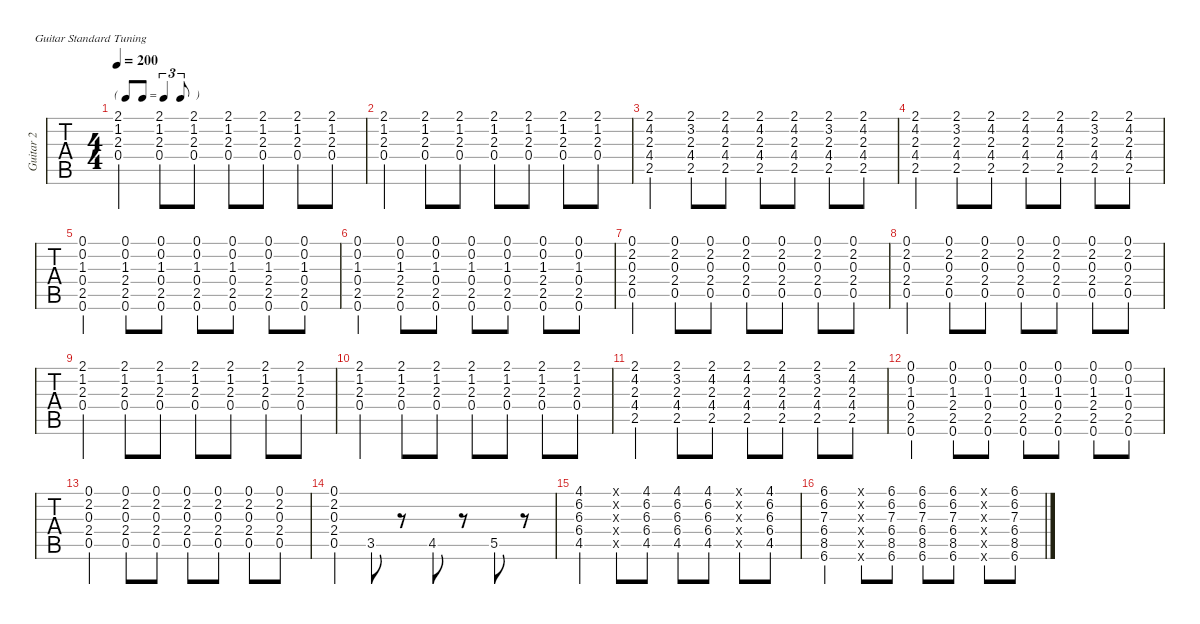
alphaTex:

\defaultSystemsLayout 4
\hideDynamics
\bracketExtendMode nobrackets
\otherSystemsTrackNameOrientation horizontal
\track ("Guitar 2" "Guitar 2") {instrument acousticguitarsteel}
\staff {tabs}
\tuning (E4 B3 G3 D3 A2 E2)
\displaytranspose 0
\ts (4 4)
\tf triplet8th
\tempo 200
\clef g2
\ks c
(0.4 2.3 1.2 2.1{acc #}).4{dy mf} (0.4 2.3 1.2 2.1{acc #}).8 (0.4 2.3 1.2 2.1{acc #}).8 (0.4 2.3 1.2 2.1{acc #}).8 (0.4 2.3 1.2 2.1{acc #}).8 (0.4 2.3 1.2 2.1{acc #}).8 (0.4 2.3 1.2 2.1{acc #}).8 |
(0.4 2.3 1.2 2.1{acc #}).4 (0.4 2.3 1.2 2.1{acc #}).8 (0.4 2.3 1.2 2.1{acc #}).8 (0.4 2.3 1.2 2.1{acc #}).8 (0.4 2.3 1.2 2.1{acc #}).8 (0.4 2.3 1.2 2.1{acc #}).8 (0.4 2.3 1.2 2.1{acc #}).8 |
(2.5 4.4{acc #} 2.3 4.2{acc b} 2.1{acc #}).4 (2.5 4.4{acc #} 2.3 3.2 2.1{acc #}).8 (2.5 4.4{acc #} 2.3 4.2{acc b} 2.1{acc #}).8 (2.5 4.4{acc #} 2.3 4.2{acc b} 2.1{acc #}).8 (2.5 4.4{acc #} 2.3 4.2{acc b} 2.1{acc #}).8 (2.5 4.4{acc #} 2.3 3.2 2.1{acc #}).8 (2.5 4.4{acc #} 2.3 4.2{acc b} 2.1{acc #}).8 |
(2.5 4.4{acc #} 2.3 4.2{acc b} 2.1{acc #}).4 (2.5 4.4{acc #} 2.3 3.2 2.1{acc #}).8 (2.5 4.4{acc #} 2.3 4.2{acc b} 2.1{acc #}).8 (2.5 4.4{acc #} 2.3 4.2{acc b} 2.1{acc #}).8 (2.5 4.4{acc #} 2.3 4.2{acc b} 2.1{acc #}).8 (2.5 4.4{acc #} 2.3 3.2 2.1{acc #}).8 (2.5 4.4{acc #} 2.3 4.2{acc b} 2.1{acc #}).8 |
(0.6 2.5 0.4 1.3{acc #} 0.2 0.1).4 (0.6 2.5 2.4 1.3{acc #} 0.2 0.1).8 (0.6 2.5 0.4 1.3{acc #} 0.2 0.1).8 (0.6 2.5 0.4 1.3{acc #} 0.2 0.1).8 (0.6 2.5 0.4 1.3{acc #} 0.2 0.1).8 (0.6 2.5 2.4 1.3{acc #} 0.2 0.1).8 (0.6 2.5 0.4 1.3{acc #} 0.2 0.1).8 |
(0.6 2.5 0.4 1.3{acc #} 0.2 0.1).4 (0.6 2.5 2.4 1.3{acc #} 0.2 0.1).8 (0.6 2.5 0.4 1.3{acc #} 0.2 0.1).8 (0.6 2.5 0.4 1.3{acc #} 0.2 0.1).8 (0.6 2.5 0.4 1.3{acc #} 0.2 0.1).8 (0.6 2.5 2.4 1.3{acc #} 0.2 0.1).8 (0.6 2.5 0.4 1.3{acc #} 0.2 0.1).8 |
(0.5 2.4 0.3 2.2{acc #} 0.1).4 (0.5 2.4 0.3 2.2{acc #} 0.1).8 (0.5 2.4 0.3 2.2{acc #} 0.1).8 (0.5 2.4 0.3 2.2{acc #} 0.1).8 (0.5 2.4 0.3 2.2{acc #} 0.1).8 (0.5 2.4 0.3 2.2{acc #} 0.1).8 (0.5 2.4 0.3 2.2{acc #} 0.1).8 |
(0.5 2.4 0.3 2.2{acc #} 0.1).4 (0.5 2.4 0.3 2.2{acc #} 0.1).8 (0.5 2.4 0.3 2.2{acc #} 0.1).8 (0.5 2.4 0.3 2.2{acc #} 0.1).8 (0.5 2.4 0.3 2.2{acc #} 0.1).8 (0.5 2.4 0.3 2.2{acc #} 0.1).8 (0.5 2.4 0.3 2.2{acc #} 0.1).8 |
(0.4 2.3 1.2 2.1{acc #}).4 (0.4 2.3 1.2 2.1{acc #}).8 (0.4 2.3 1.2 2.1{acc #}).8 (0.4 2.3 1.2 2.1{acc #}).8 (0.4 2.3 1.2 2.1{acc #}).8 (0.4 2.3 1.2 2.1{acc #}).8 (0.4 2.3 1.2 2.1{acc #}).8 |
(0.4 2.3 1.2 2.1{acc #}).4 (0.4 2.3 1.2 2.1{acc #}).8 (0.4 2.3 1.2 2.1{acc #}).8 (0.4 2.3 1.2 2.1{acc #}).8 (0.4 2.3 1.2 2.1{acc #}).8 (0.4 2.3 1.2 2.1{acc #}).8 (0.4 2.3 1.2 2.1{acc #}).8 |
(2.5 4.4{acc #} 2.3 4.2{acc b} 2.1{acc #}).4 (2.5 4.4{acc #} 2.3 3.2 2.1{acc #}).8 (2.5 4.4{acc #} 2.3 4.2{acc b} 2.1{acc #}).8 (2.5 4.4{acc #} 2.3 4.2{acc b} 2.1{acc #}).8 (2.5 4.4{acc #} 2.3 4.2{acc b} 2.1{acc #}).8 (2.5 4.4{acc #} 2.3 3.2 2.1{acc #}).8 (2.5 4.4{acc #} 2.3 4.2{acc b} 2.1{acc #}).8 |
(0.6 2.5 0.4 1.3{acc #} 0.2 0.1).4 (0.6 2.5 2.4 1.3{acc #} 0.2 0.1).8 (0.6 2.5 0.4 1.3{acc #} 0.2 0.1).8 (0.6 2.5 0.4 1.3{acc #} 0.2 0.1).8 (0.6 2.5 0.4 1.3{acc #} 0.2 0.1).8 (0.6 2.5 2.4 1.3{acc #} 0.2 0.1).8 (0.6 2.5 0.4 1.3{acc #} 0.2 0.1).8 |
(0.5 2.4 0.3 2.2{acc #} 0.1).4 (0.5 2.4 0.3 2.2{acc #} 0.1).8 (0.5 2.4 0.3 2.2{acc #} 0.1).8 (0.5 2.4 0.3 2.2{acc #} 0.1).8 (0.5 2.4 0.3 2.2{acc #} 0.1).8 (0.5 2.4 0.3 2.2{acc #} 0.1).8 (0.5 2.4 0.3 2.2{acc #} 0.1).8 |
(0.5 2.4 0.3 2.2{acc #} 0.1).4 3.5.8{beam Up} r.8 4.5{acc #}.8{beam Up} r.8 5.5.8{beam Up} r.8 |
(4.5{acc #} 6.4{acc #} 6.3{acc #} 6.2 4.1{acc #}).4 (4.5{x acc #} 6.4{x acc #} 6.3{x acc #} 6.2{x} 4.1{x acc #}).8 (4.5{acc #} 6.4{acc #} 6.3{acc #} 6.2 4.1{acc #}).8 (4.5{acc #} 6.4{acc #} 6.3{acc #} 6.2 4.1{acc #}).8 (4.5{acc #} 6.4{acc #} 6.3{acc #} 6.2 4.1{acc #}).8 (4.5{x acc #} 6.4{x acc #} 6.3{x acc #} 6.2{x} 4.1{x acc #}).8 (4.5{acc #} 6.4{acc #} 6.3{acc #} 6.2 4.1{acc #}).8 |
(6.6{acc b} 8.5 6.4{acc #} 7.3 6.2 6.1{acc b}).4 (6.6{x acc b} 8.5{x} 6.4{x acc #} 7.3{x} 6.2{x} 6.1{x acc b}).8 (6.6{acc b} 8.5 6.4{acc #} 7.3 6.2 6.1{acc b}).8 (6.6{acc b} 8.5 6.4{acc #} 7.3 6.2 6.1{acc b}).8 (6.6{acc b} 8.5 6.4{acc #} 7.3 6.2 6.1{acc b}).8 (6.6{x acc b} 8.5{x} 6.4{x acc #} 7.3{x} 6.2{x} 6.1{x acc b}).8 (6.6{acc b} 8.5 6.4{acc #} 7.3 6.2 6.1{acc b}).8
